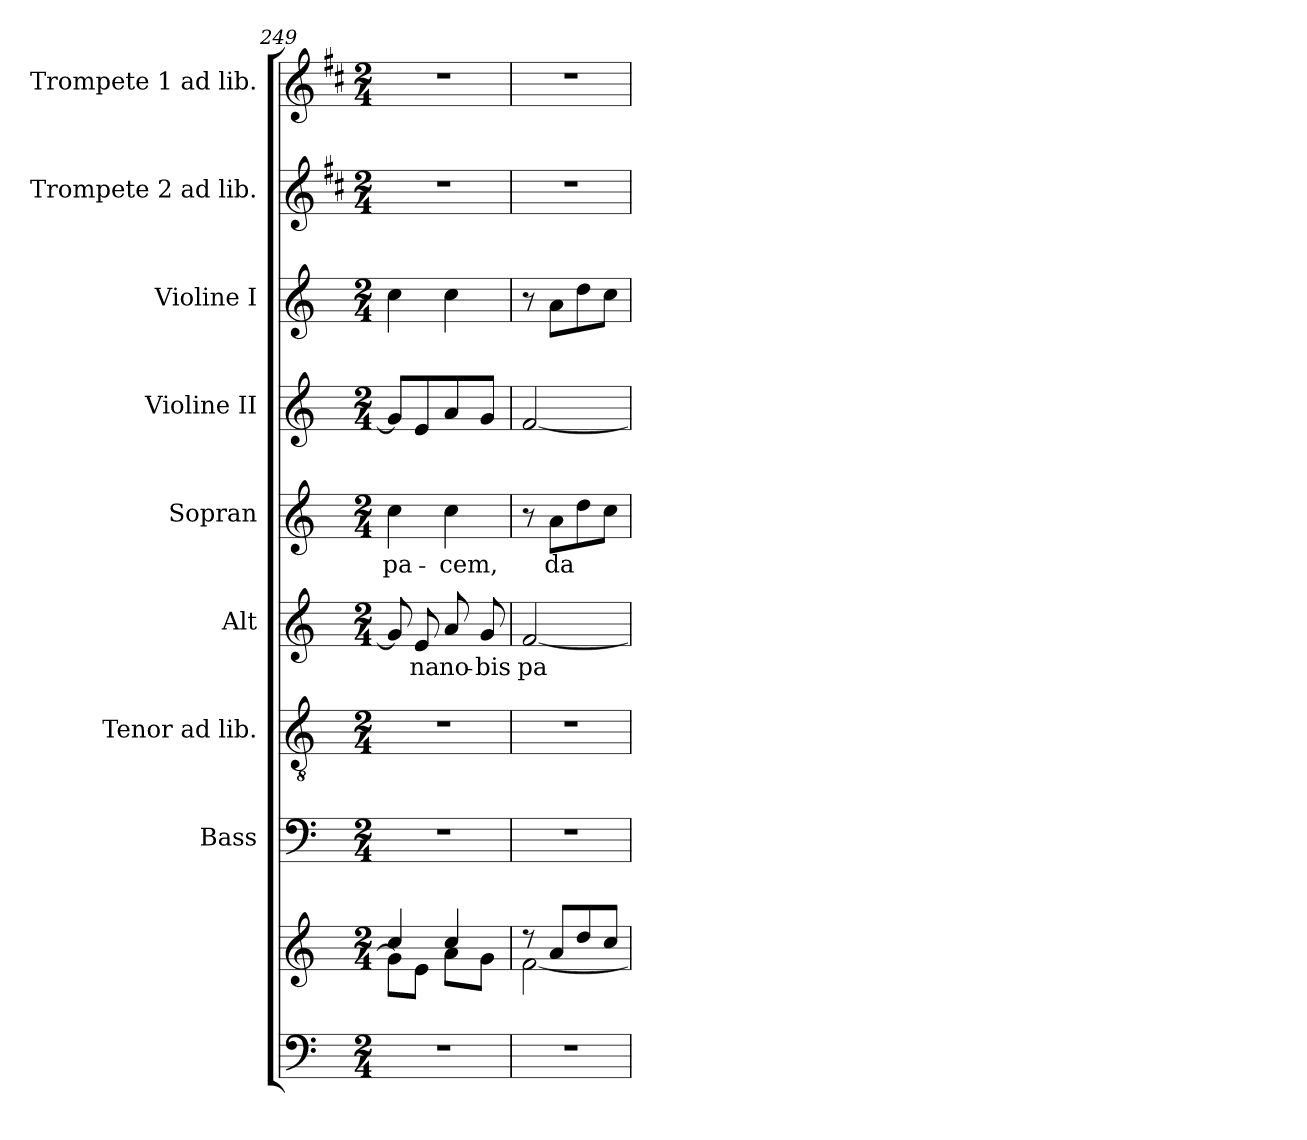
**kern	**kern	**kern	**kern	**kern	**text	**kern	**text	**kern	**kern	**kern	**kern
*part9	*part9	*part8	*part7	*part6	*part6	*part5	*part5	*part4	*part3	*part2	*part1
*staff10	*staff9	*staff8	*staff7	*staff6	*staff6	*staff5	*staff5	*staff4	*staff3	*staff2	*staff1
*	*	*I"Bass	*I"Tenor ad lib.	*I"Alt	*	*I"Sopran	*	*I"Violine II	*I"Violine I	*I"Trompete 2 ad lib.	*I"Trompete 1 ad lib.
*	*	*I'B.	*I'T.	*I'A.	*	*I'S.	*	*I'Vl. II	*I'Vl. I	*I'Trp. 2	*I'Trp. 1
*clefF4	*clefG2	*clefF4	*clefGv2	*clefG2	*	*clefG2	*	*clefG2	*clefG2	*clefG2	*clefG2
*	*	*	*	*	*	*	*	*	*	*ITrd1c2	*ITrd1c2
*k[]	*k[]	*k[]	*k[]	*k[]	*	*k[]	*	*k[]	*k[]	*k[]	*k[]
*C:	*C:	*C:	*C:	*C:	*	*C:	*	*C:	*C:	*C:	*C:
*M2/4	*M2/4	*M2/4	*M2/4	*M2/4	*	*M2/4	*	*M2/4	*M2/4	*M2/4	*M2/4
=249	=249	=249	=249	=249	=249	=249	=249	=249	=249	=249	=249
*	*^	*	*	*	*	*	*	*	*	*	*
!	!	!	!	!	!	!	!	!LO:LY:b	!	!	!	!
2r	4cc/	8g\L]	2r	2r	8g/]	.	4cc\	pa-	8g/L]	4cc\	2r	2r
!	!	!	!	!	!	!LO:LY:b	!	!	!	!	!	!
.	.	8e\J	.	.	8e/	-na	.	.	8e/	.	.	.
!	!	!	!	!	!	!LO:LY:b	!	!LO:LY:b	!	!	!	!
.	4cc/	8a\L	.	.	8a/	no-	4cc\	-cem,	8a/	4cc\	.	.
!	!	!	!	!	!	!LO:LY:b	!	!	!	!	!	!
.	.	8g\J	.	.	8g/	-bis	.	.	8g/J	.	.	.
=250	=250	=250	=250	=250	=250	=250	=250	=250	=250	=250	=250	=250
!	!	!	!	!	!	!LO:LY:b	!	!	!	!	!	!
2r	8rdd	[<2f\	2r	2r	[2f/	pa-	8r	.	[2f/	8r	2r	2r
!	!	!	!	!	!	!	!	!LO:LY:b	!	!	!	!
.	8a/L	.	.	.	.	.	8a\L	da	.	8a\L	.	.
.	8dd/	.	.	.	.	.	8dd\	.	.	8dd\	.	.
.	8cc/J	.	.	.	.	.	8cc\J	.	.	8cc\J	.	.
*	*v	*v	*	*	*	*	*	*	*	*	*	*
=	=	=	=	=	=	=	=	=	=	=	=
*-	*-	*-	*-	*-	*-	*-	*-	*-	*-	*-	*-
